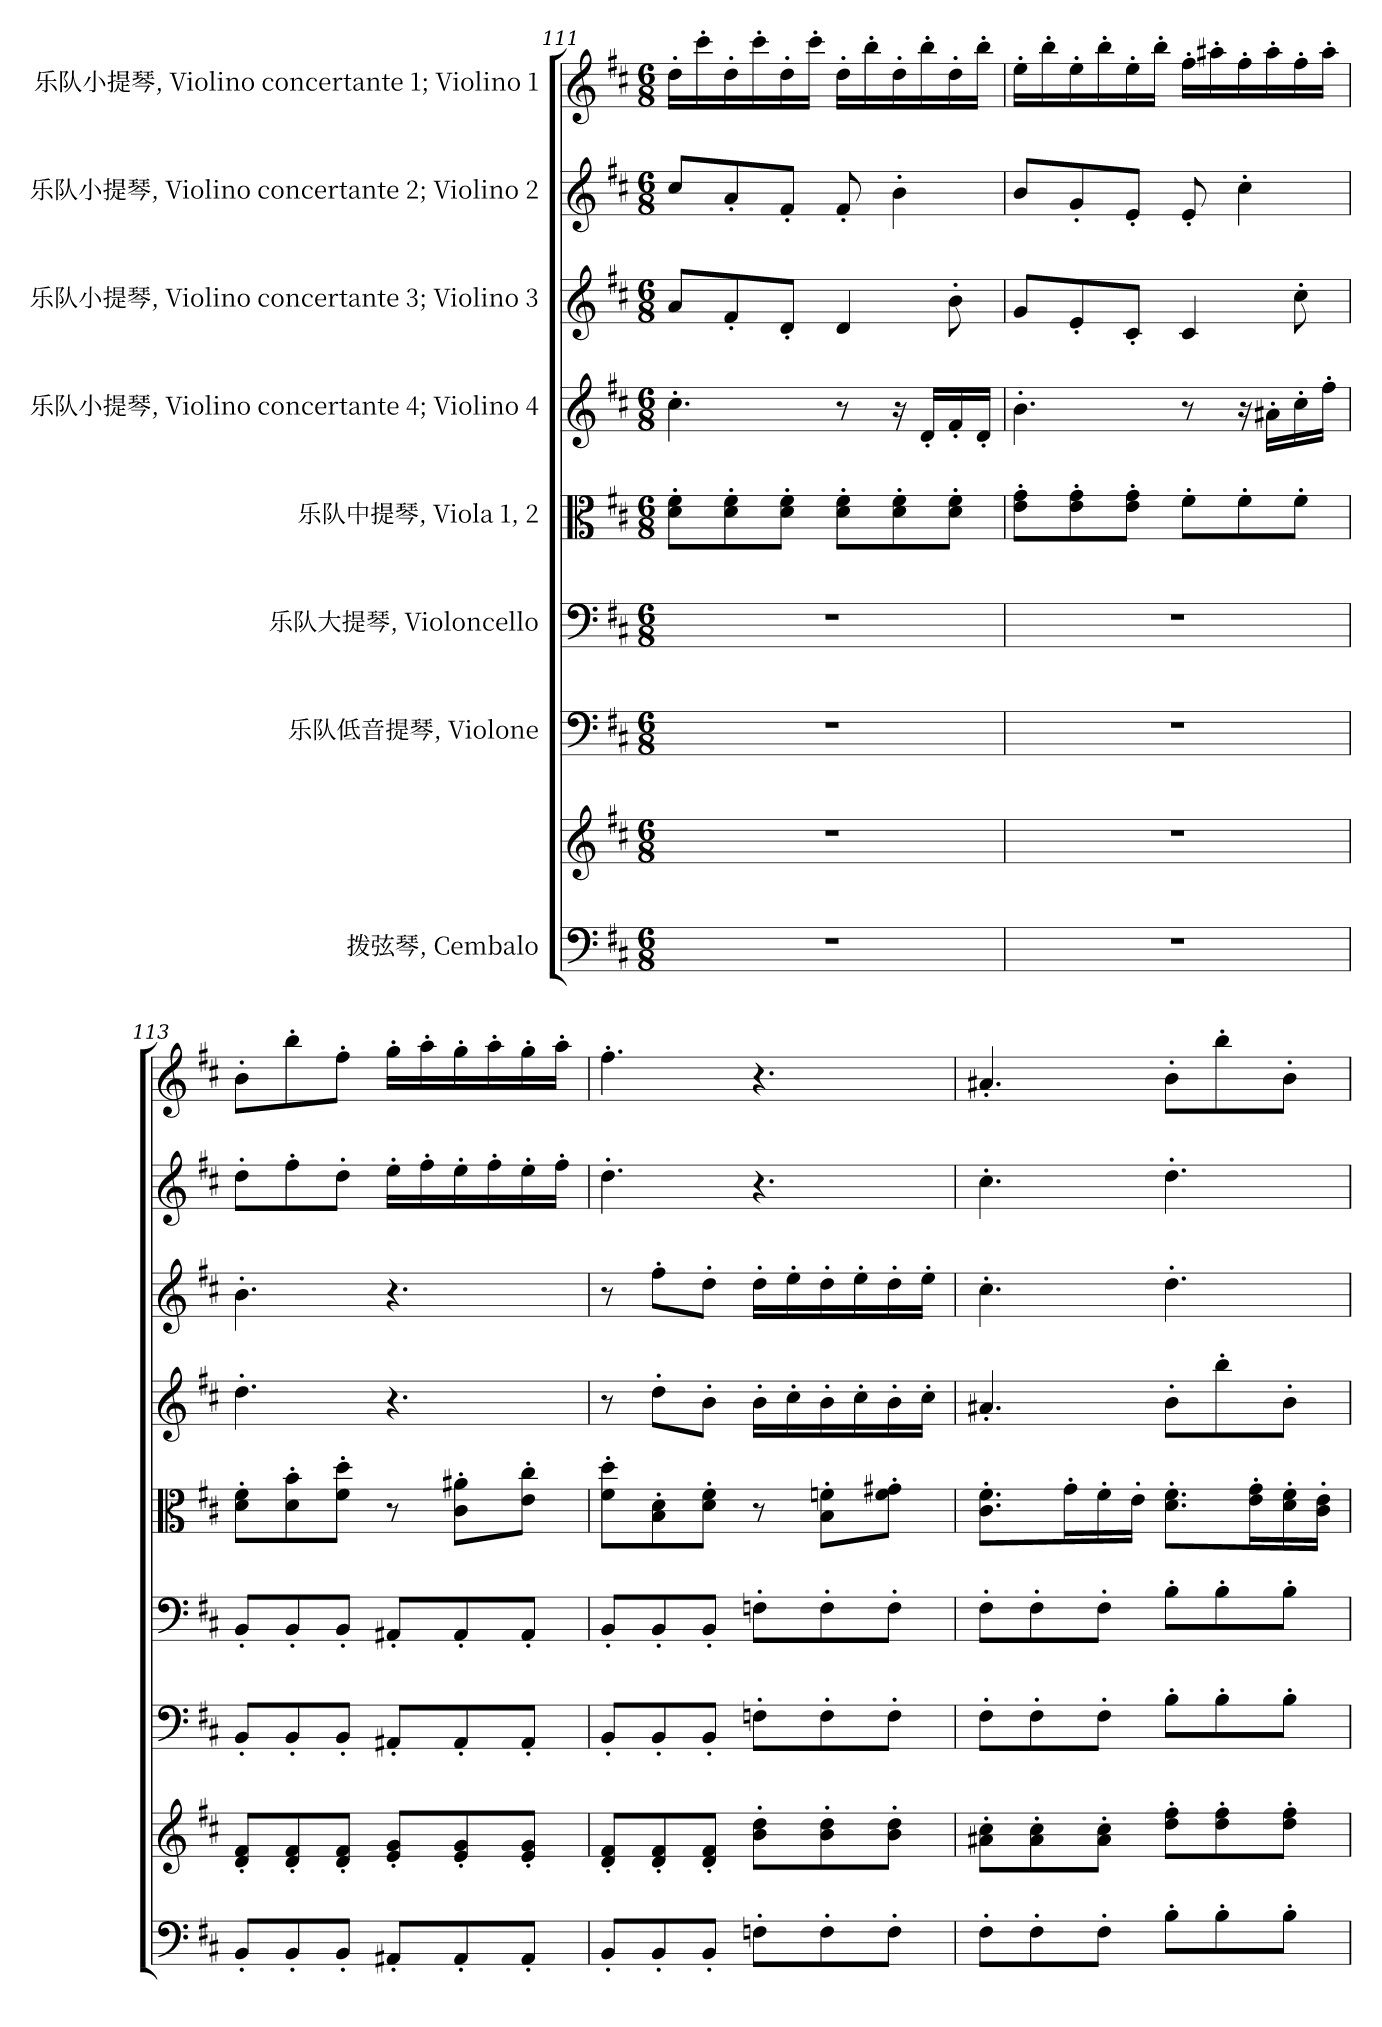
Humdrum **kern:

**kern	**kern	**kern	**kern	**kern	**kern	**kern	**kern	**kern
*part8	*part8	*part7	*part6	*part5	*part4	*part3	*part2	*part1
*staff9	*staff8	*staff7	*staff6	*staff5	*staff4	*staff3	*staff2	*staff1
*I"拨弦琴, Cembalo	*	*I"乐队低音提琴, Violone	*I"乐队大提琴, Violoncello	*I"乐队中提琴, Viola 1, 2	*I"乐队小提琴, Violino concertante 4; Violino 4	*I"乐队小提琴, Violino concertante 3; Violino 3	*I"乐队小提琴, Violino concertante 2; Violino 2	*I"乐队小提琴, Violino concertante 1; Violino 1
*clefF4	*clefG2	*clefF4	*clefF4	*clefC3	*clefG2	*clefG2	*clefG2	*clefG2
*	*	*ITrd7c12	*	*	*	*	*	*
*k[f#c#]	*k[f#c#]	*k[f#c#]	*k[f#c#]	*k[f#c#]	*k[f#c#]	*k[f#c#]	*k[f#c#]	*k[f#c#]
*M6/8	*M6/8	*M6/8	*M6/8	*M6/8	*M6/8	*M6/8	*M6/8	*M6/8
=111	=111	=111	=111	=111	=111	=111	=111	=111
2.r	2.r	2.r	2.r	8d\' 8f#\'L	4.cc#'\	8a/L	8cc#/L	16dd'\LL
.	.	.	.	.	.	.	.	16ccc#'\
.	.	.	.	8d\' 8f#\'	.	8f#'/	8a'/	16dd'\
.	.	.	.	.	.	.	.	16ccc#'\
.	.	.	.	8d\' 8f#\'J	.	8d'/J	8f#'/J	16dd'\
.	.	.	.	.	.	.	.	16ccc#'\JJ
.	.	.	.	8d\' 8f#\'L	8r	4d/	8f#'/	16dd'\LL
.	.	.	.	.	.	.	.	16bb'\
.	.	.	.	8d\' 8f#\'	16r	.	4b'\	16dd'\
.	.	.	.	.	16d'/LL	.	.	16bb'\
.	.	.	.	8d\' 8f#\'J	16f#'/	8b'\	.	16dd'\
.	.	.	.	.	16d'/JJ	.	.	16bb'\JJ
=112	=112	=112	=112	=112	=112	=112	=112	=112
2.r	2.r	2.r	2.r	8e\' 8g\'L	4.b'\	8g/L	8b/L	16ee'\LL
.	.	.	.	.	.	.	.	16bb'\
.	.	.	.	8e\' 8g\'	.	8e'/	8g'/	16ee'\
.	.	.	.	.	.	.	.	16bb'\
.	.	.	.	8e\' 8g\'J	.	8c#'/J	8e'/J	16ee'\
.	.	.	.	.	.	.	.	16bb'\JJ
.	.	.	.	8f#'\L	8r	4c#/	8e'/	16ff#'\LL
.	.	.	.	.	.	.	.	16aa#X'\
.	.	.	.	8f#'\	16r	.	4cc#'\	16ff#'\
.	.	.	.	.	16a#X'\LL	.	.	16aa#'\
.	.	.	.	8f#'\J	16cc#'\	8cc#'\	.	16ff#'\
.	.	.	.	.	16ff#'\JJ	.	.	16aa#'\JJ
!!LO:PB:g=z
=113	=113	=113	=113	=113	=113	=113	=113	=113
8BB'/L	8d/' 8f#/'L	8BBB'/L	8BB'/L	8d\' 8f#\'L	4.dd'\	4.b'\	8dd'\L	8b'\L
8BB'/	8d/' 8f#/'	8BBB'/	8BB'/	8d\' 8b\'	.	.	8ff#'\	8bb'\
8BB'/J	8d/' 8f#/'J	8BBB'/J	8BB'/J	8f#\' 8dd\'J	.	.	8dd'\J	8ff#'\J
8AA#X'/L	8e/' 8g/'L	8AAA#X'/L	8AA#X'/L	8r	4.r	4.r	16ee'\LL	16gg'\LL
.	.	.	.	.	.	.	16ff#'\	16aa'\
8AA#'/	8e/' 8g/'	8AAA#'/	8AA#'/	8c#\' 8a#X\'L	.	.	16ee'\	16gg'\
.	.	.	.	.	.	.	16ff#'\	16aa'\
8AA#'/J	8e/' 8g/'J	8AAA#'/J	8AA#'/J	8e\' 8cc#\'J	.	.	16ee'\	16gg'\
.	.	.	.	.	.	.	16ff#'\JJ	16aa'\JJ
=114	=114	=114	=114	=114	=114	=114	=114	=114
8BB'/L	8d/' 8f#/'L	8BBB'/L	8BB'/L	8f#\' 8dd\'L	8r	8r	4.dd'\	4.ff#'\
8BB'/	8d/' 8f#/'	8BBB'/	8BB'/	8B\' 8d\'	8dd'\L	8ff#'\L	.	.
8BB'/J	8d/' 8f#/'J	8BBB'/J	8BB'/J	8d\' 8f#\'J	8b'\J	8dd'\J	.	.
8Fn'\L	8b\' 8dd\'L	8FFn'\L	8Fn'\L	8r	16b'\LL	16dd'\LL	4.r	4.r
.	.	.	.	.	16cc#'\	16ee'\	.	.
8F'\	8b\' 8dd\'	8FF'\	8F'\	8B\' 8fn\'L	16b'\	16dd'\	.	.
.	.	.	.	.	16cc#'\	16ee'\	.	.
8F'\J	8b\' 8dd\'J	8FF'\J	8F'\J	8f\' 8g#X\'J	16b'\	16dd'\	.	.
.	.	.	.	.	16cc#'\JJ	16ee'\JJ	.	.
=115	=115	=115	=115	=115	=115	=115	=115	=115
8F#'\L	8a#X\' 8cc#\'L	8FF#'\L	8F#'\L	8.c#\' 8.f#\'L	4.a#X'/	4.cc#'\	4.cc#'\	4.a#X'/
8F#'\	8a#\' 8cc#\'	8FF#'\	8F#'\	.	.	.	.	.
.	.	.	.	16g'\L	.	.	.	.
8F#'\J	8a#\' 8cc#\'J	8FF#'\J	8F#'\J	16f#'\	.	.	.	.
.	.	.	.	16e'\JJ	.	.	.	.
8B'\L	8dd\' 8ff#\'L	8BB'\L	8B'\L	8.d\' 8.f#\'L	8b'\L	4.dd'\	4.dd'\	8b'\L
8B'\	8dd\' 8ff#\'	8BB'\	8B'\	.	8bb'\	.	.	8bb'\
.	.	.	.	16e\' 16g\'L	.	.	.	.
8B'\J	8dd\' 8ff#\'J	8BB'\J	8B'\J	16d\' 16f#\'	8b'\J	.	.	8b'\J
.	.	.	.	16c#\' 16e\'JJ	.	.	.	.
=	=	=	=	=	=	=	=	=
*-	*-	*-	*-	*-	*-	*-	*-	*-
